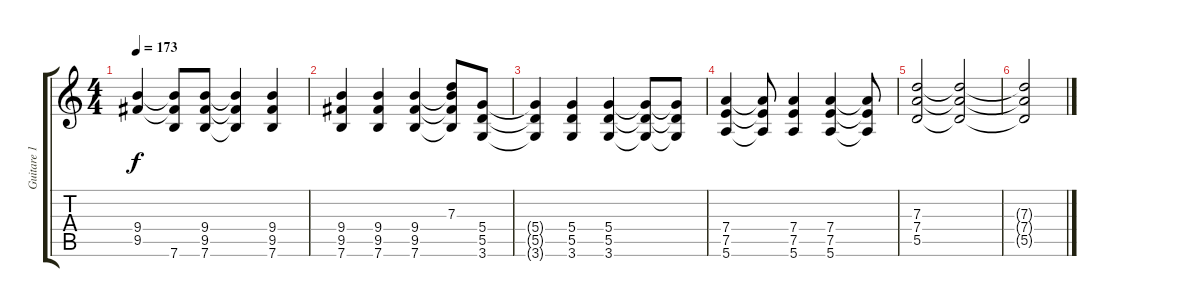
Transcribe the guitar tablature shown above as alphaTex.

\track ("Guitare 1" "Guitare 1") {instrument distortionguitar}
\staff {score tabs}
\tuning (E4 B3 G3 D3 A2 E2) {hide}
\ts (4 4)
\tempo 173
\clef g2
\ks c
(9.4{t} 9.5{t}).4{dy f volume 16 instrument acousticguitarnylon} (9.4{t} 9.5{t} 7.6{t}).8 (9.4 9.5 7.6).8 (9.4{t} 9.5{t} 7.6{t}).4 (9.4 9.5 7.6).4 |
(9.4 9.5 7.6).4{volume 16 instrument acousticguitarnylon} (9.4 9.5 7.6).4 (9.4 9.5 7.6).4 (7.3{t} 9.4{t} 9.5{t} 7.6{t}).8 (5.4 5.5 3.6).8 |
(5.4{t} 5.5{t} 3.6{t}).4{volume 16 instrument acousticguitarnylon} (5.4 5.5 3.6).4 (5.4 5.5 3.6).4 (5.4{t} 5.5{t} 3.6{t}).8 (5.4{t} 5.5{t} 3.6{t}).8 |
(7.4 7.5 5.6).4{volume 16 instrument acousticguitarnylon} (7.4{t} 7.5{t} 5.6{t}).8 (7.4 7.5 5.6).4 (7.4 7.5 5.6).4 (7.4{t} 7.5{t} 5.6{t}).8 |
(7.3 7.4 5.5).2{volume 16} (7.3{t} 7.4{t} 5.5{t}).2 |
(7.3{t} 7.4{t} 5.5{t}).2
